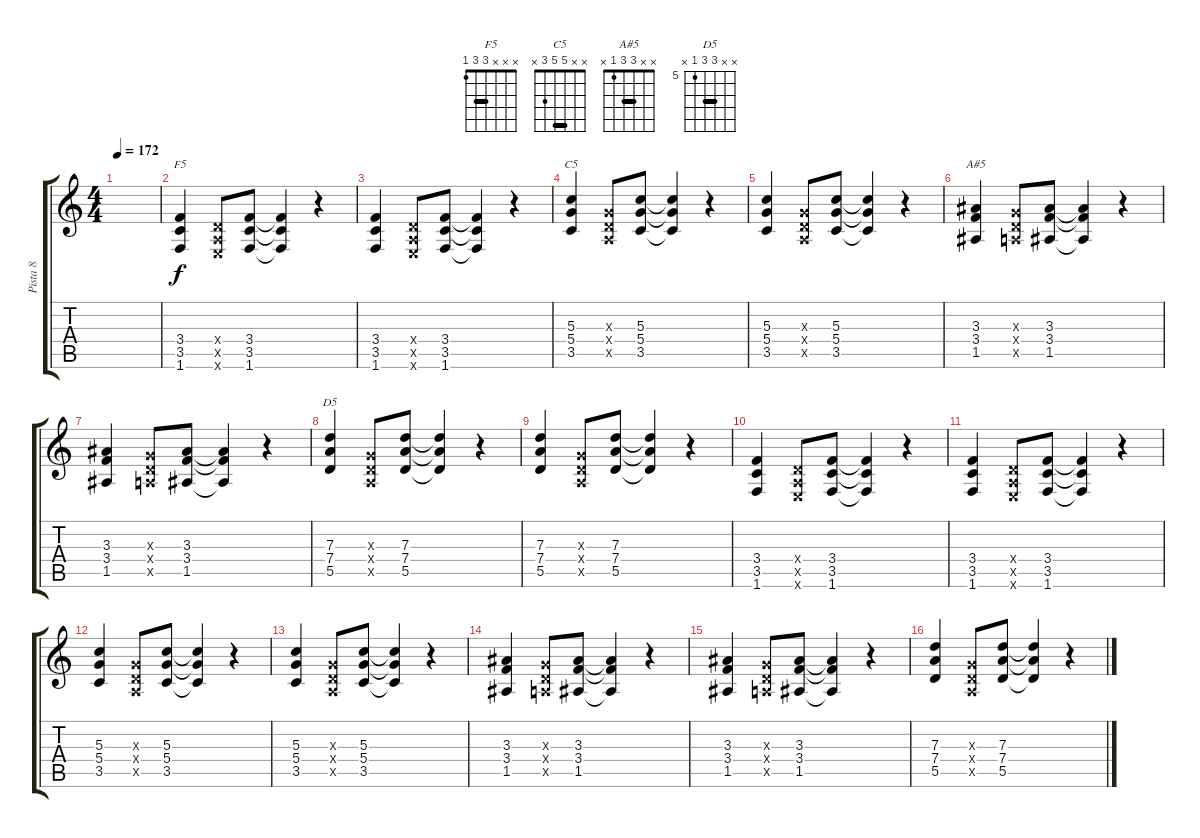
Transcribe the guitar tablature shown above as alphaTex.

\track ("Pista 8" "Pista 8") {instrument overdrivenguitar}
\staff {score tabs}
\tuning (E4 B3 G3 D3 A2 E2) {hide}
\chord ("F5" x x x 3 3 1) {barre 3}
\chord ("C5" x x 5 5 3 x) {barre 5}
\chord ("A#5" x x 3 3 1 x) {barre 3}
\chord ("D5" x x 7 7 5 x) {firstfret 5 barre 7}
\ts (4 4)
\tempo 172
\clef g2
\ks c
|
(3.4 3.5 1.6).4{ch "F5" instrument overdrivenguitar} (0.4{x} 0.5{x} 0.6{x}).8 (3.4 3.5 1.6).8 (3.4{t} 3.5{t} 1.6{t}).4 r.4 |
(3.4 3.5 1.6).4 (0.4{x} 0.5{x} 0.6{x}).8 (3.4 3.5 1.6).8 (3.4{t} 3.5{t} 1.6{t}).4 r.4 |
(5.3 5.4 3.5).4{ch "C5"} (0.3{x} 0.4{x} 0.5{x}).8 (5.3 5.4 3.5).8 (5.3{t} 5.4{t} 3.5{t}).4 r.4 |
(5.3 5.4 3.5).4 (0.3{x} 0.4{x} 0.5{x}).8 (5.3 5.4 3.5).8 (5.3{t} 5.4{t} 3.5{t}).4 r.4 |
(3.3 3.4 1.5).4{ch "A#5"} (0.3{x} 0.4{x} 0.5{x}).8 (3.3 3.4 1.5).8 (3.3{t} 3.4{t} 1.5{t}).4 r.4 |
(3.3 3.4 1.5).4 (0.3{x} 0.4{x} 0.5{x}).8 (3.3 3.4 1.5).8 (3.3{t} 3.4{t} 1.5{t}).4 r.4 |
(7.3 7.4 5.5).4{ch "D5"} (0.3{x} 0.4{x} 0.5{x}).8 (7.3 7.4 5.5).8 (7.3{t} 7.4{t} 5.5{t}).4 r.4 |
(7.3 7.4 5.5).4 (0.3{x} 0.4{x} 0.5{x}).8 (7.3 7.4 5.5).8 (7.3{t} 7.4{t} 5.5{t}).4 r.4 |
(3.4 3.5 1.6).4{instrument overdrivenguitar} (0.4{x} 0.5{x} 0.6{x}).8 (3.4 3.5 1.6).8 (3.4{t} 3.5{t} 1.6{t}).4 r.4 |
(3.4 3.5 1.6).4 (0.4{x} 0.5{x} 0.6{x}).8 (3.4 3.5 1.6).8 (3.4{t} 3.5{t} 1.6{t}).4 r.4 |
(5.3 5.4 3.5).4 (0.3{x} 0.4{x} 0.5{x}).8 (5.3 5.4 3.5).8 (5.3{t} 5.4{t} 3.5{t}).4 r.4 |
(5.3 5.4 3.5).4 (0.3{x} 0.4{x} 0.5{x}).8 (5.3 5.4 3.5).8 (5.3{t} 5.4{t} 3.5{t}).4 r.4 |
(3.3 3.4 1.5).4 (0.3{x} 0.4{x} 0.5{x}).8 (3.3 3.4 1.5).8 (3.3{t} 3.4{t} 1.5{t}).4 r.4 |
(3.3 3.4 1.5).4 (0.3{x} 0.4{x} 0.5{x}).8 (3.3 3.4 1.5).8 (3.3{t} 3.4{t} 1.5{t}).4 r.4 |
(7.3 7.4 5.5).4 (0.3{x} 0.4{x} 0.5{x}).8 (7.3 7.4 5.5).8 (7.3{t} 7.4{t} 5.5{t}).4 r.4
